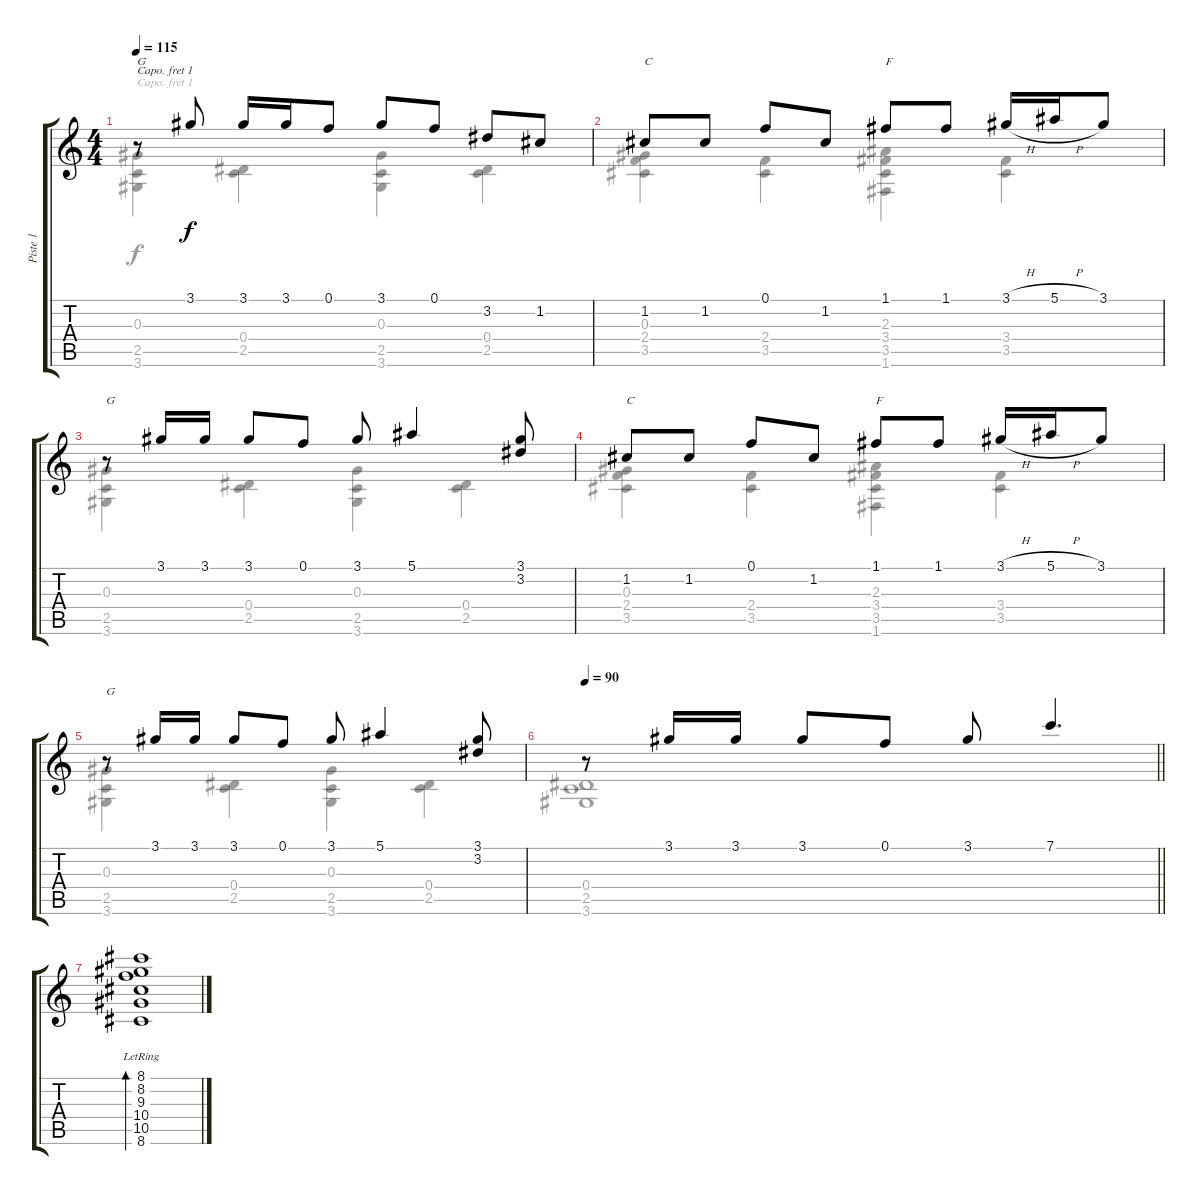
\track ("Piste 1" "Piste 1") {instrument acousticguitarsteel}
\staff {score tabs}
\capo 1
\tuning (E4 B3 G3 D3 A2 E2) {hide}
\voice
\ts (4 4)
\tempo 115
\clef g2
\ks aminor
r.8{txt "G" dy f} 3.1.8 3.1.16 3.1.16 0.1.8 3.1.8 0.1.8 3.2.8 1.2.8 |
1.2.8{txt "C"} 1.2.8 0.1.8 1.2.8 1.1.8{txt "F"} 1.1.8 3.1{h}.16 5.1{h}.16 3.1.8 |
r.8{txt "G"} 3.1.16 3.1.16 3.1.8 0.1.8 3.1.8 5.1.4 (3.1 3.2).8 |
1.2.8{txt "C"} 1.2.8 0.1.8 1.2.8 1.1.8{txt "F"} 1.1.8 3.1{h}.16 5.1{h}.16 3.1.8 |
r.8{txt "G"} 3.1.16 3.1.16 3.1.8 0.1.8 3.1.8 5.1.4 (3.1 3.2).8 |
\tempo 90
\barLineRight lightlight
r.8 3.1.16 3.1.16 3.1.8 0.1.8 3.1.8 7.1.4{d} |
(8.1 8.2 9.3 10.4 10.5{lr} 8.6).1{bd 480} |
\voice
\clef g2
\ottava regular
\simile none
\ks aminor
(0.3 2.5 3.6).4{dy f} (0.4 2.5).4 (0.3 2.5 3.6).4 (0.4 2.5).4 |
(0.3 2.4 3.5).4 (2.4 3.5).4 (2.3 3.4 3.5 1.6).4 (3.4 3.5).4 |
(0.3 2.5 3.6).4 (0.4 2.5).4 (0.3 2.5 3.6).4 (0.4 2.5).4 |
(0.3 2.4 3.5).4 (2.4 3.5).4 (2.3 3.4 3.5 1.6).4 (3.4 3.5).4 |
(0.3 2.5 3.6).4 (0.4 2.5).4 (0.3 2.5 3.6).4 (0.4 2.5).4 |
\barLineRight lightlight
(0.4 2.5 3.6).1 |
|
